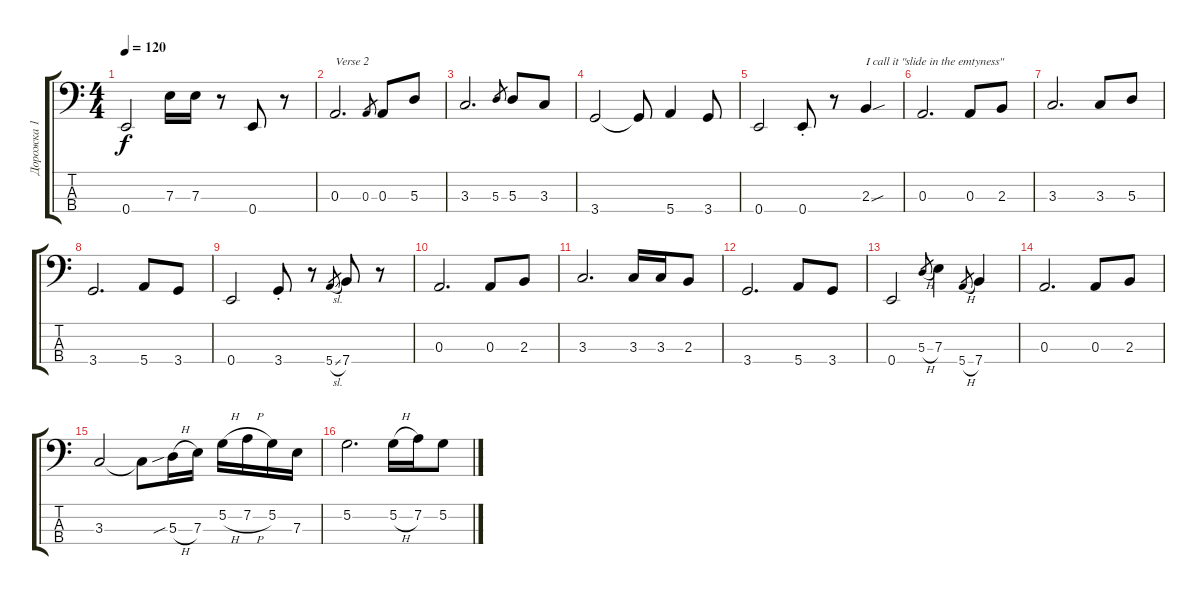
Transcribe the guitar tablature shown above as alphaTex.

\track ("Дорожка 1" "Дорожка 1") {instrument electricbassfinger}
\staff {score tabs}
\tuning (G2 D2 A1 E1) {hide}
\ts (4 4)
\tempo 120
\clef f4
\ks c
0.4.2{dy f} 7.3.16 7.3.16 r.8 0.4.8 r.8 |
0.3.2{d txt "Verse 2"} 0.3.8{gr} 0.3.8 5.3.8 |
3.3.2{d} 5.3.8{gr} 5.3.8 3.3.8 |
3.4.2 3.4{t}.8 5.4.4 3.4.8 |
0.4.2 0.4{st}.8 r.8 2.3{sou}.4{txt "I call it \"slide in the emtyness\""} |
0.3.2{d} 0.3.8 2.3.8 |
3.3.2{d} 3.3.8 5.3.8 |
3.4.2{d} 5.4.8 3.4.8 |
0.4.2 3.4{st}.8 r.8 5.4{sl}.8{gr} 7.4.8 r.8 |
0.3.2{d} 0.3.8 2.3.8 |
3.3.2{d} 3.3.16 3.3.16 2.3.8 |
3.4.2{d} 5.4.8 3.4.8 |
0.4.2 5.3{h}.8{gr} 7.3.4 5.4{h}.8{gr} 7.4.4 |
0.3.2{d} 0.3.8 2.3.8 |
3.3.2 3.3{t}.8 5.3{sib h}.16 7.3.16 5.2{h}.16 7.2{h}.16 5.2.16 7.3.16 |
5.2.2{d} 5.2{h}.16 7.2.16 5.2.8
